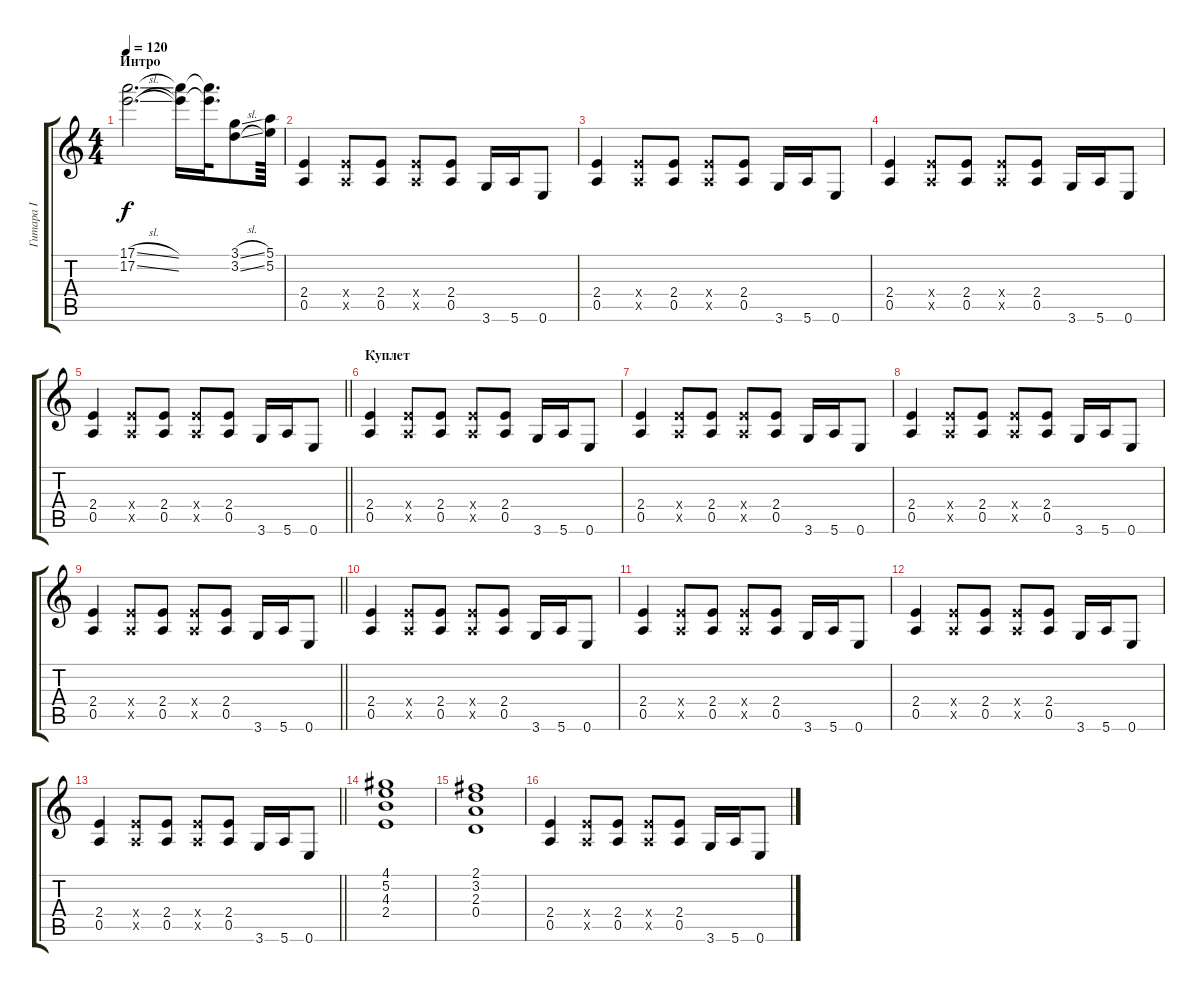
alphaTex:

\track ("Гитара I" "Гитара I") {instrument distortionguitar}
\staff {score tabs}
\tuning (E4 B3 G3 D3 A2 E2) {hide}
\ts (4 4)
\section ("" "Интро")
\tempo 120
\clef g2
\ks c
(17.1{sl} 17.2{sl}).2{d dy f instrument distortionguitar} (17.1{t} 17.2{t}).16 (17.1{t} 17.2{t}).32{d} (3.1{sl} 3.2{sl}).8 (5.1 5.2).64 |
(2.4 0.5).4 (2.4{x} 0.5{x}).8 (2.4 0.5).8 (2.4{x} 0.5{x}).8 (2.4 0.5).8 3.6.16 5.6.16 0.6.8 |
(2.4 0.5).4 (2.4{x} 0.5{x}).8 (2.4 0.5).8 (2.4{x} 0.5{x}).8 (2.4 0.5).8 3.6.16 5.6.16 0.6.8 |
(2.4 0.5).4 (2.4{x} 0.5{x}).8 (2.4 0.5).8 (2.4{x} 0.5{x}).8 (2.4 0.5).8 3.6.16 5.6.16 0.6.8 |
\barLineRight lightlight
(2.4 0.5).4 (2.4{x} 0.5{x}).8 (2.4 0.5).8 (2.4{x} 0.5{x}).8 (2.4 0.5).8 3.6.16 5.6.16 0.6.8 |
\section ("" "Куплет")
(2.4 0.5).4 (2.4{x} 0.5{x}).8 (2.4 0.5).8 (2.4{x} 0.5{x}).8 (2.4 0.5).8 3.6.16 5.6.16 0.6.8 |
(2.4 0.5).4 (2.4{x} 0.5{x}).8 (2.4 0.5).8 (2.4{x} 0.5{x}).8 (2.4 0.5).8 3.6.16 5.6.16 0.6.8 |
(2.4 0.5).4 (2.4{x} 0.5{x}).8 (2.4 0.5).8 (2.4{x} 0.5{x}).8 (2.4 0.5).8 3.6.16 5.6.16 0.6.8 |
\barLineRight lightlight
(2.4 0.5).4 (2.4{x} 0.5{x}).8 (2.4 0.5).8 (2.4{x} 0.5{x}).8 (2.4 0.5).8 3.6.16 5.6.16 0.6.8 |
(2.4 0.5).4 (2.4{x} 0.5{x}).8 (2.4 0.5).8 (2.4{x} 0.5{x}).8 (2.4 0.5).8 3.6.16 5.6.16 0.6.8 |
(2.4 0.5).4 (2.4{x} 0.5{x}).8 (2.4 0.5).8 (2.4{x} 0.5{x}).8 (2.4 0.5).8 3.6.16 5.6.16 0.6.8 |
(2.4 0.5).4 (2.4{x} 0.5{x}).8 (2.4 0.5).8 (2.4{x} 0.5{x}).8 (2.4 0.5).8 3.6.16 5.6.16 0.6.8 |
\barLineRight lightlight
(2.4 0.5).4 (2.4{x} 0.5{x}).8 (2.4 0.5).8 (2.4{x} 0.5{x}).8 (2.4 0.5).8 3.6.16 5.6.16 0.6.8 |
(4.1 5.2 4.3 2.4).1 |
(2.1 3.2 2.3 0.4).1 |
(2.4 0.5).4 (2.4{x} 0.5{x}).8 (2.4 0.5).8 (2.4{x} 0.5{x}).8 (2.4 0.5).8 3.6.16 5.6.16 0.6.8
